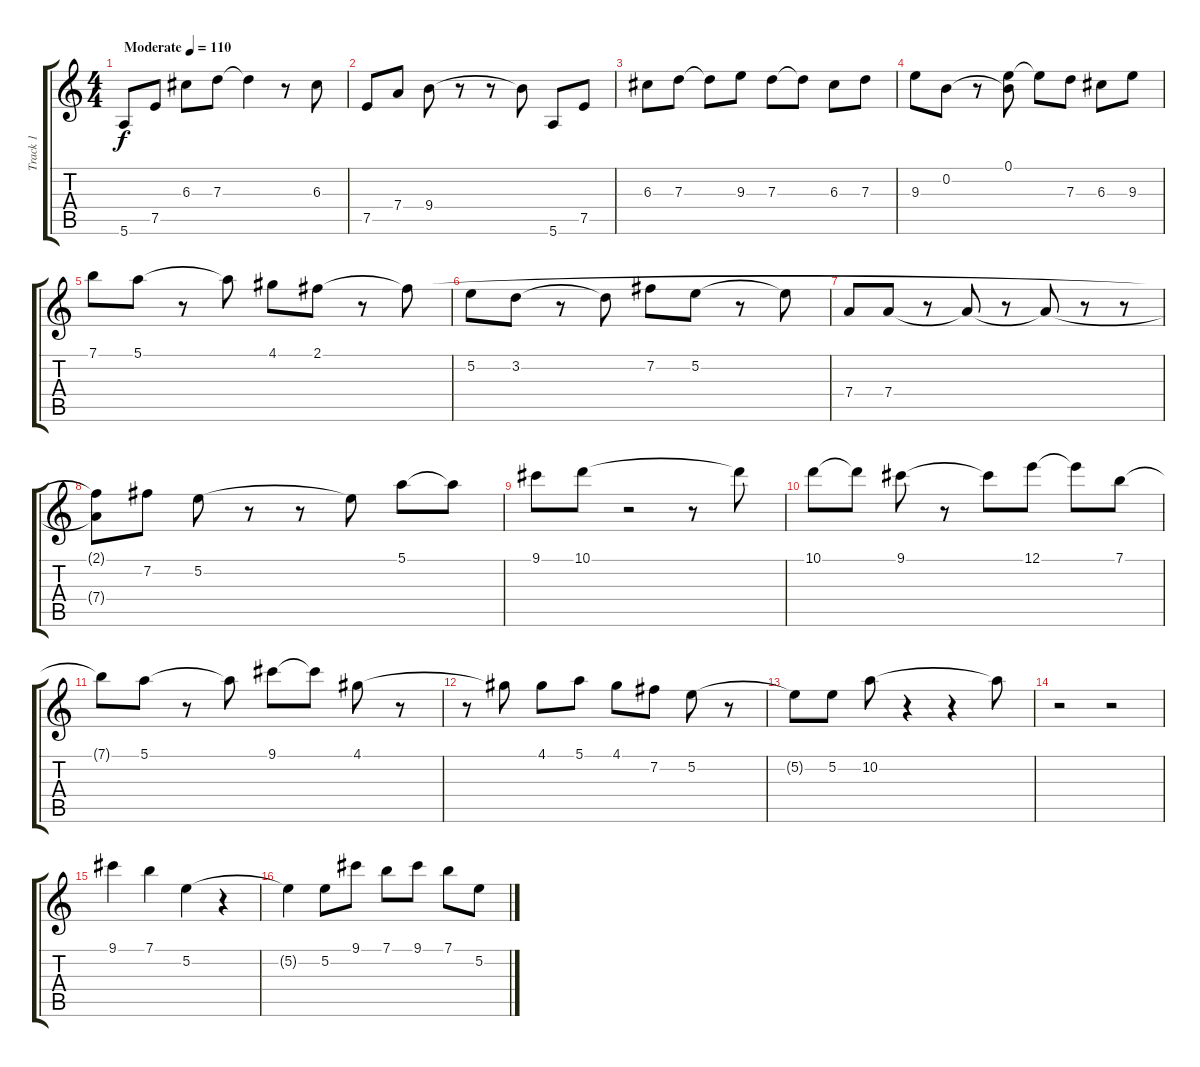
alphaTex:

\track ("Track 1" "Track 1") {instrument electricguitarjazz}
\staff {score tabs}
\tuning (E4 B3 G3 D3 A2 E2) {hide}
\ts (4 4)
\tempo (110 "Moderate")
\clef g2
\ks c
5.6.8{dy f instrument electricguitarjazz} 7.5.8 6.3.8 7.3.8 7.3{t}.4 r.8 6.3.8 |
7.5.8 7.4.8 9.4.8 r.8 r.8 9.4{t}.8 5.6.8 7.5.8 |
6.3.8 7.3.8 7.3{t}.8 9.3.8 7.3.8 7.3{t}.8 6.3.8 7.3.8 |
9.3.8 0.2.8 r.8 (0.1 0.2{t}).8 0.1{t}.8 7.3.8 6.3.8 9.3.8 |
7.1.8 5.1.8 r.8 5.1{t}.8 4.1.8 2.1.8 r.8 2.1{t}.8 |
5.2.8 3.2.8 r.8 3.2{t}.8 7.2.8 5.2.8 r.8 5.2{t}.8 |
7.4.8 7.4.8 r.8 7.4{t}.8 r.8 7.4{t}.8 r.8 r.8 |
(2.1{t} 7.4{t}).8 7.2.8 5.2.8 r.8 r.8 5.2{t}.8 5.1.8 5.1{t}.8 |
9.1.8 10.1.8 r.2 r.8 10.1{t}.8 |
10.1.8 10.1{t}.8 9.1.8 r.8 9.1{t}.8 12.1.8 12.1{t}.8 7.1.8 |
7.1{t}.8 5.1.8 r.8 5.1{t}.8 9.1.8 9.1{t}.8 4.1.8 r.8 |
r.8 4.1{t}.8 4.1.8 5.1.8 4.1.8 7.2.8 5.2.8 r.8 |
5.2{t}.8 5.2.8 10.2.8 r.4 r.4 10.2{t}.8 |
r.2 r.2 |
9.1.4 7.1.4 5.2.4 r.4 |
5.2{t}.4 5.2.8 9.1.8 7.1.8 9.1.8 7.1.8 5.2.8
